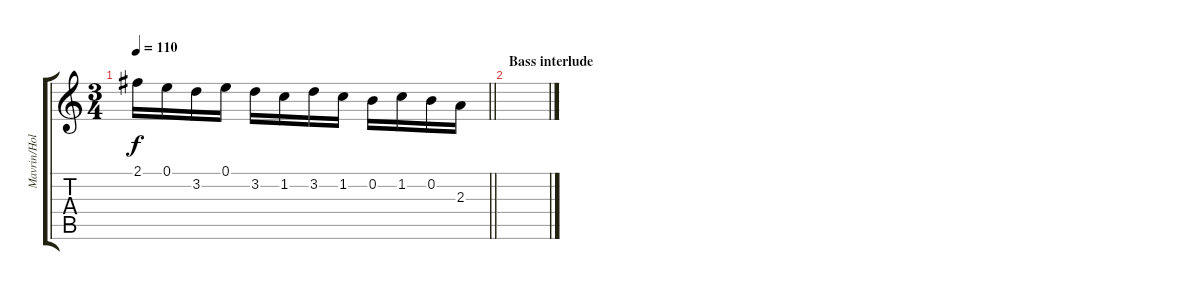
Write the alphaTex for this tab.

\track ("Mavrin/Holstinin" "Mavrin/Hol") {instrument electricguitarclean}
\staff {score tabs}
\tuning (E4 B3 G3 D3 A2 E2) {hide}
\ts (3 4)
\tempo 110
\clef g2
\barLineRight lightlight
\ks c
2.1.16{dy f} 0.1.16 3.2.16 0.1.16 3.2.16 1.2.16 3.2.16 1.2.16 0.2.16 1.2.16 0.2.16 2.3.16 |
\section ("" "Bass interlude")
